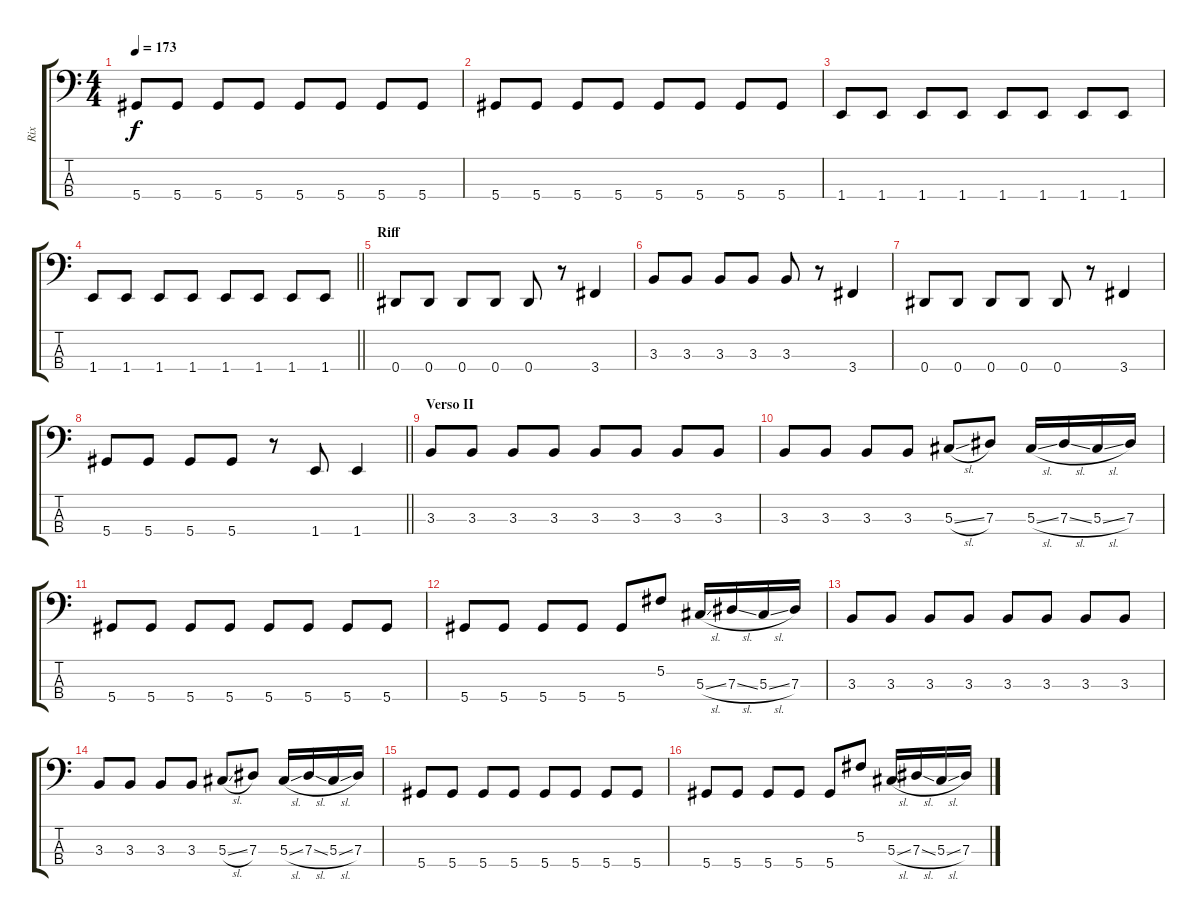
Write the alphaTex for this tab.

\track ("Rix" "Rix") {instrument electricbasspick}
\staff {score tabs}
\tuning (Gb2 Db2 Ab1 Eb1) {hide}
\ts (4 4)
\tempo 173
\clef f4
\ks c
5.4.8{dy f} 5.4.8 5.4.8 5.4.8 5.4.8 5.4.8 5.4.8 5.4.8 |
5.4.8 5.4.8 5.4.8 5.4.8 5.4.8 5.4.8 5.4.8 5.4.8 |
1.4.8 1.4.8 1.4.8 1.4.8 1.4.8 1.4.8 1.4.8 1.4.8 |
\barLineRight lightlight
1.4.8 1.4.8 1.4.8 1.4.8 1.4.8 1.4.8 1.4.8 1.4.8 |
\section ("" "Riff")
0.4.8 0.4.8 0.4.8 0.4.8 0.4.8 r.8 3.4.4 |
3.3.8 3.3.8 3.3.8 3.3.8 3.3.8 r.8 3.4.4 |
0.4.8 0.4.8 0.4.8 0.4.8 0.4.8 r.8 3.4.4 |
\barLineRight lightlight
5.4.8 5.4.8 5.4.8 5.4.8 r.8 1.4.8 1.4.4 |
\section ("" "Verso II")
3.3.8 3.3.8 3.3.8 3.3.8 3.3.8 3.3.8 3.3.8 3.3.8 |
3.3.8 3.3.8 3.3.8 3.3.8 5.3{sl}.8 7.3.8 5.3{sl}.16 7.3{sl}.16 5.3{sl}.16 7.3.16 |
5.4.8 5.4.8 5.4.8 5.4.8 5.4.8 5.4.8 5.4.8 5.4.8 |
5.4.8 5.4.8 5.4.8 5.4.8 5.4.8 5.2.8 5.3{sl}.16 7.3{sl}.16 5.3{sl}.16 7.3.16 |
3.3.8 3.3.8 3.3.8 3.3.8 3.3.8 3.3.8 3.3.8 3.3.8 |
3.3.8 3.3.8 3.3.8 3.3.8 5.3{sl}.8 7.3.8 5.3{sl}.16 7.3{sl}.16 5.3{sl}.16 7.3.16 |
5.4.8 5.4.8 5.4.8 5.4.8 5.4.8 5.4.8 5.4.8 5.4.8 |
5.4.8 5.4.8 5.4.8 5.4.8 5.4.8 5.2.8 5.3{sl}.16 7.3{sl}.16 5.3{sl}.16 7.3.16
